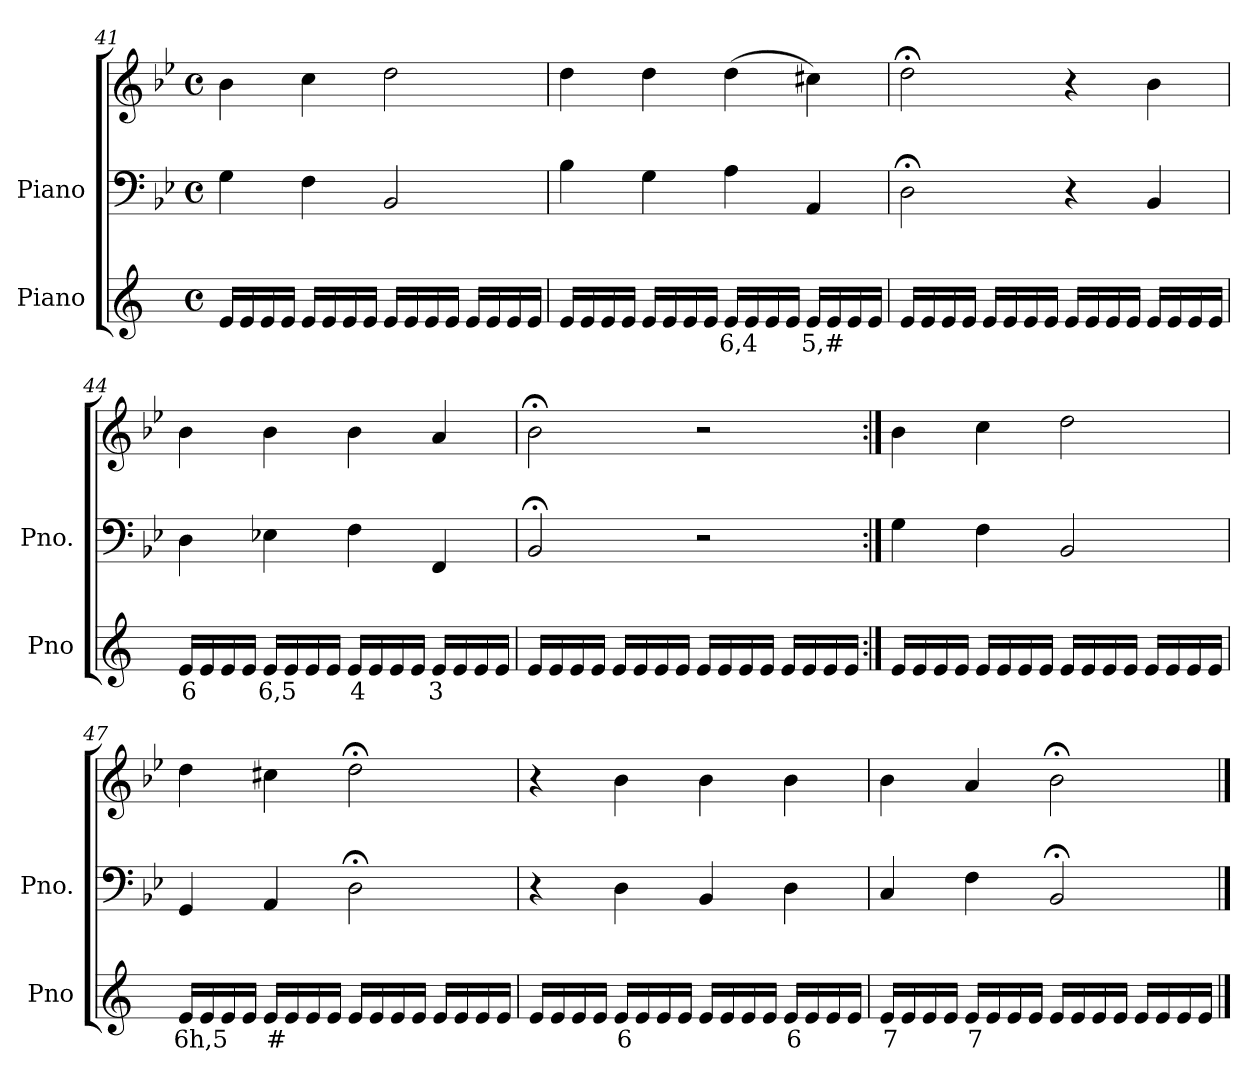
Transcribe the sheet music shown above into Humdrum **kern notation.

**kern	**text	**kern	**kern
*part2	*part2	*part1	*part1
*staff3	*staff3	*staff2	*staff1
*I"Piano	*	*I"Piano	*
*I'Pno	*	*I'Pno.	*
*clefG2	*	*clefF4	*clefG2
*k[]	*	*k[b-e-]	*k[b-e-]
*M4/4	*	*M4/4	*M4/4
*met(c)	*	*met(c)	*met(c)
=41	=41	=41	=41
16e/LL	.	4G\	4b-\
16e/	.	.	.
16e/	.	.	.
16e/JJ	.	.	.
16e/LL	.	4F\	4cc\
16e/	.	.	.
16e/	.	.	.
16e/JJ	.	.	.
16e/LL	.	2BB-/	2dd\
16e/	.	.	.
16e/	.	.	.
16e/JJ	.	.	.
16e/LL	.	.	.
16e/	.	.	.
16e/	.	.	.
16e/JJ	.	.	.
=42	=42	=42	=42
16e/LL	.	4B-\	4dd\
16e/	.	.	.
16e/	.	.	.
16e/JJ	.	.	.
16e/LL	.	4G\	4dd\
16e/	.	.	.
16e/	.	.	.
16e/JJ	.	.	.
!	!LO:LY:b	!	!
16e/LL	6,4	4A\	(>4dd\
16e/	.	.	.
16e/	.	.	.
16e/JJ	.	.	.
!	!LO:LY:b	!	!
16e/LL	5,#	4AA/	4cc#X\)
16e/	.	.	.
16e/	.	.	.
16e/JJ	.	.	.
=43	=43	=43	=43
16e/LL	.	2D;<\	2dd;<\
16e/	.	.	.
16e/	.	.	.
16e/JJ	.	.	.
16e/LL	.	.	.
16e/	.	.	.
16e/	.	.	.
16e/JJ	.	.	.
16e/LL	.	4r	4r
16e/	.	.	.
16e/	.	.	.
16e/JJ	.	.	.
16e/LL	.	4BB-/	4b-\
16e/	.	.	.
16e/	.	.	.
16e/JJ	.	.	.
=44	=44	=44	=44
!	!LO:LY:b	!	!
16e/LL	6	4D\	4b-\
16e/	.	.	.
16e/	.	.	.
16e/JJ	.	.	.
!	!LO:LY:b	!	!
16e/LL	6,5	4E-X\	4b-\
16e/	.	.	.
16e/	.	.	.
16e/JJ	.	.	.
!	!LO:LY:b	!	!
16e/LL	4	4F\	4b-\
16e/	.	.	.
16e/	.	.	.
16e/JJ	.	.	.
!	!LO:LY:b	!	!
16e/LL	3	4FF/	4a/
16e/	.	.	.
16e/	.	.	.
16e/JJ	.	.	.
=45	=45	=45	=45
16e/LL	.	2BB-;</	2b-;<\
16e/	.	.	.
16e/	.	.	.
16e/JJ	.	.	.
16e/LL	.	.	.
16e/	.	.	.
16e/	.	.	.
16e/JJ	.	.	.
16e/LL	.	2r	2r
16e/	.	.	.
16e/	.	.	.
16e/JJ	.	.	.
16e/LL	.	.	.
16e/	.	.	.
16e/	.	.	.
16e/JJ	.	.	.
=46:|!	=46:|!	=46:|!	=46:|!
16e/LL	.	4G\	4b-\
16e/	.	.	.
16e/	.	.	.
16e/JJ	.	.	.
16e/LL	.	4F\	4cc\
16e/	.	.	.
16e/	.	.	.
16e/JJ	.	.	.
16e/LL	.	2BB-/	2dd\
16e/	.	.	.
16e/	.	.	.
16e/JJ	.	.	.
16e/LL	.	.	.
16e/	.	.	.
16e/	.	.	.
16e/JJ	.	.	.
=47	=47	=47	=47
!	!LO:LY:b	!	!
16e/LL	6h,5	4GG/	4dd\
16e/	.	.	.
16e/	.	.	.
16e/JJ	.	.	.
!	!LO:LY:b	!	!
16e/LL	#	4AA/	4cc#X\
16e/	.	.	.
16e/	.	.	.
16e/JJ	.	.	.
16e/LL	.	2D;<\	2dd;<\
16e/	.	.	.
16e/	.	.	.
16e/JJ	.	.	.
16e/LL	.	.	.
16e/	.	.	.
16e/	.	.	.
16e/JJ	.	.	.
=48	=48	=48	=48
16e/LL	.	4r	4r
16e/	.	.	.
16e/	.	.	.
16e/JJ	.	.	.
!	!LO:LY:b	!	!
16e/LL	6	4D\	4b-\
16e/	.	.	.
16e/	.	.	.
16e/JJ	.	.	.
16e/LL	.	4BB-/	4b-\
16e/	.	.	.
16e/	.	.	.
16e/JJ	.	.	.
!	!LO:LY:b	!	!
16e/LL	6	4D\	4b-\
16e/	.	.	.
16e/	.	.	.
16e/JJ	.	.	.
=49	=49	=49	=49
!	!LO:LY:b	!	!
16e/LL	7	4C/	4b-\
16e/	.	.	.
16e/	.	.	.
16e/JJ	.	.	.
!	!LO:LY:b	!	!
16e/LL	7	4F\	4a/
16e/	.	.	.
16e/	.	.	.
16e/JJ	.	.	.
16e/LL	.	2BB-;</	2b-;<\
16e/	.	.	.
16e/	.	.	.
16e/JJ	.	.	.
16e/LL	.	.	.
16e/	.	.	.
16e/	.	.	.
16e/JJ	.	.	.
==	==	==	==
*-	*-	*-	*-
